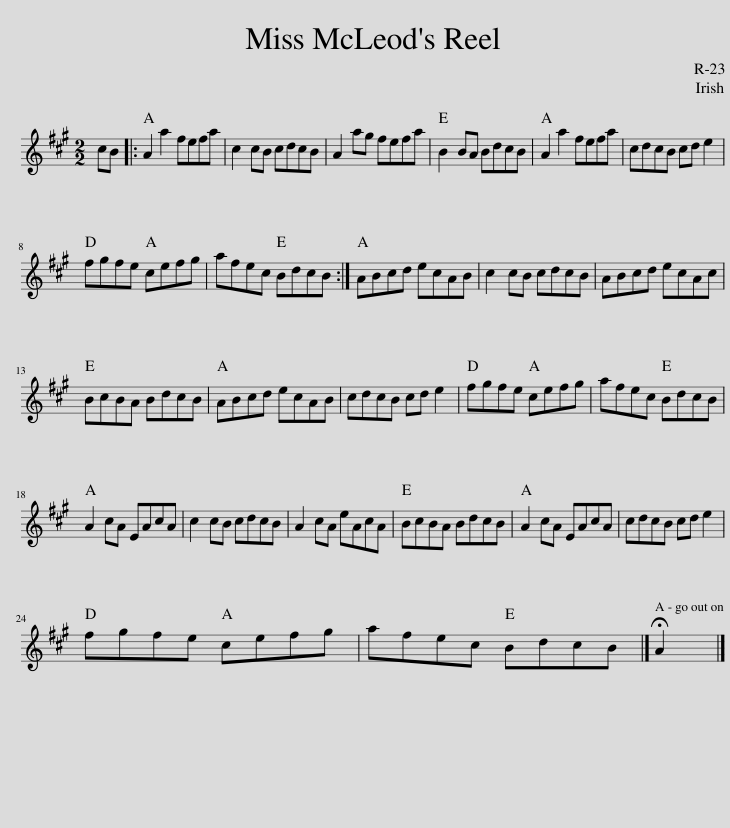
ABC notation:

X:1
L:1/8
M:2/2
I:linebreak $
K:A
V:1 treble
V:1
 cB |: A2 a2 fefa | c2 cB cdcB | A2 ag fefa | B2 BA BdcB | %5
 A2 a2 fefa | cdcB cd e2 |$ fgfe cefg | afec BdcB :| ABcd ecAB | %10
 c2 cB cdcB | ABcd ecAc |$ BcBA BdcB | ABcd ecAB | cdcB cd e2 | %15
 fgfe cefg | afec BdcB |$ A2 cA EAcA | c2 cB cdcB | A2 cA eAcA | %20
 BcBA BdcB | A2 cA EAcA | cdcB cd e2 |$ fgfe cefg | afec BdcB |] %25
 !fermata!A2 |] %26
